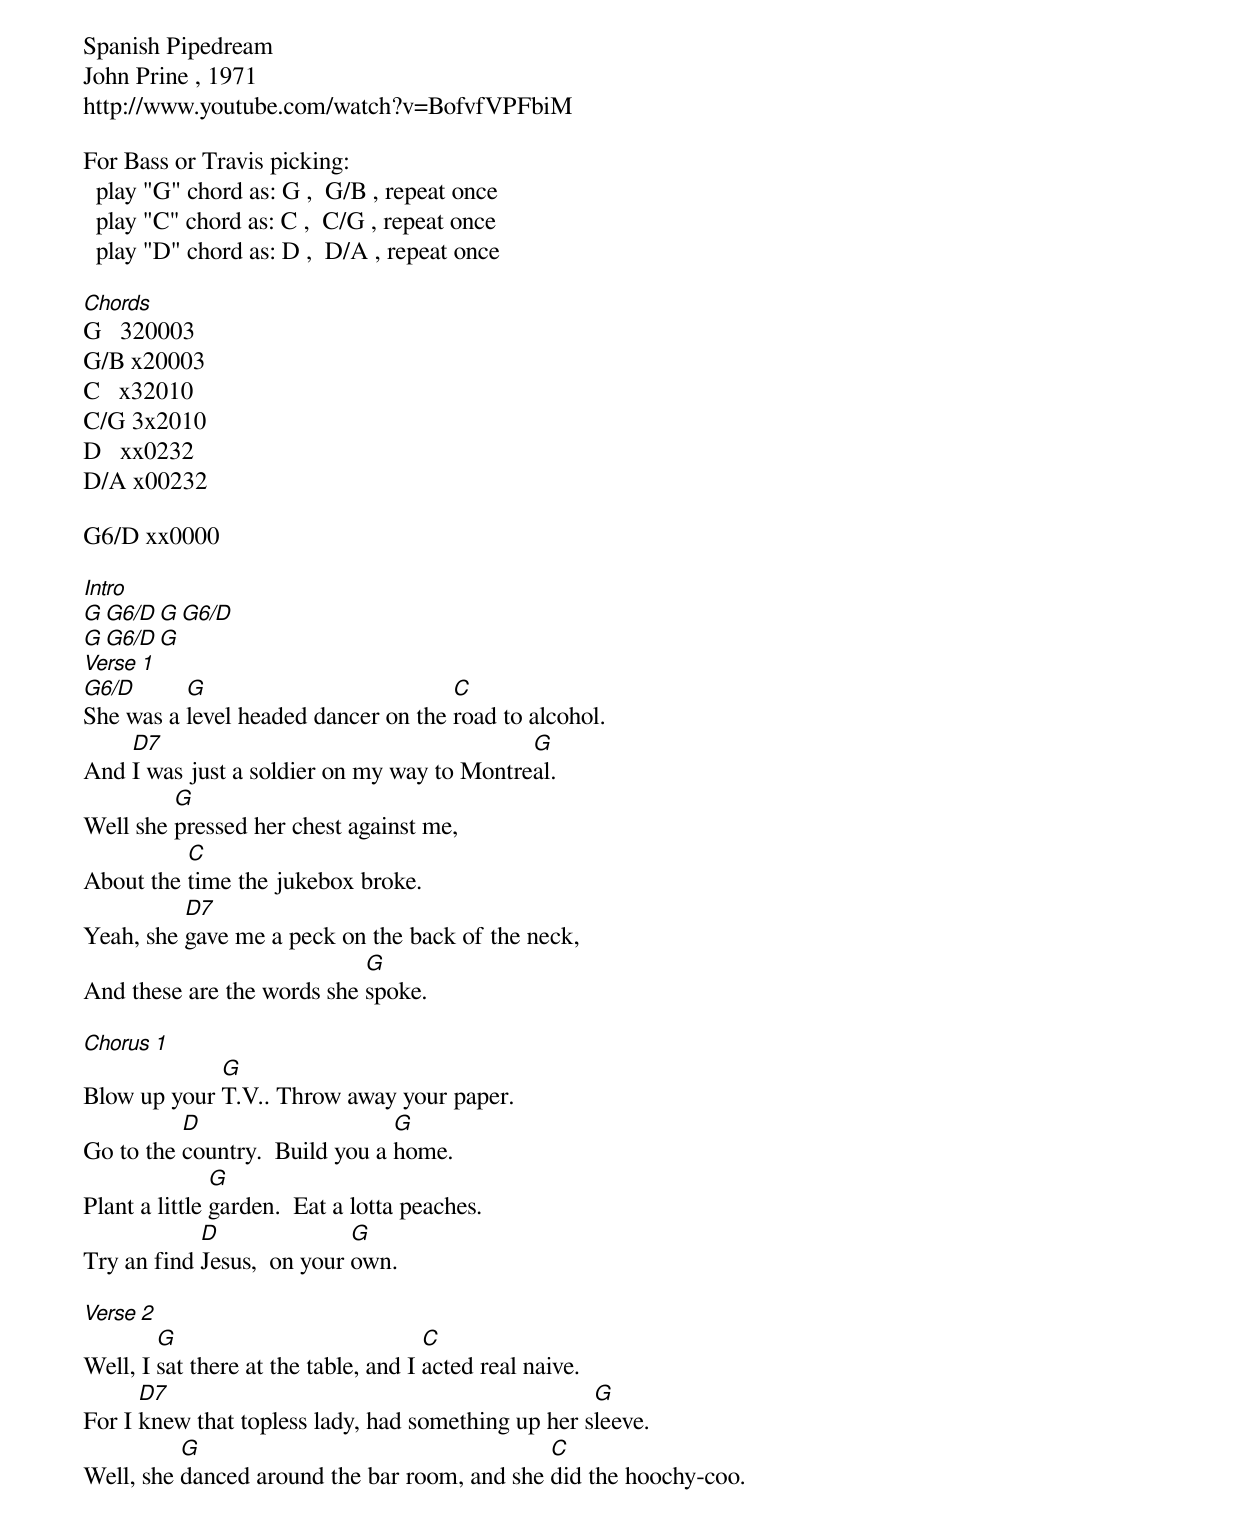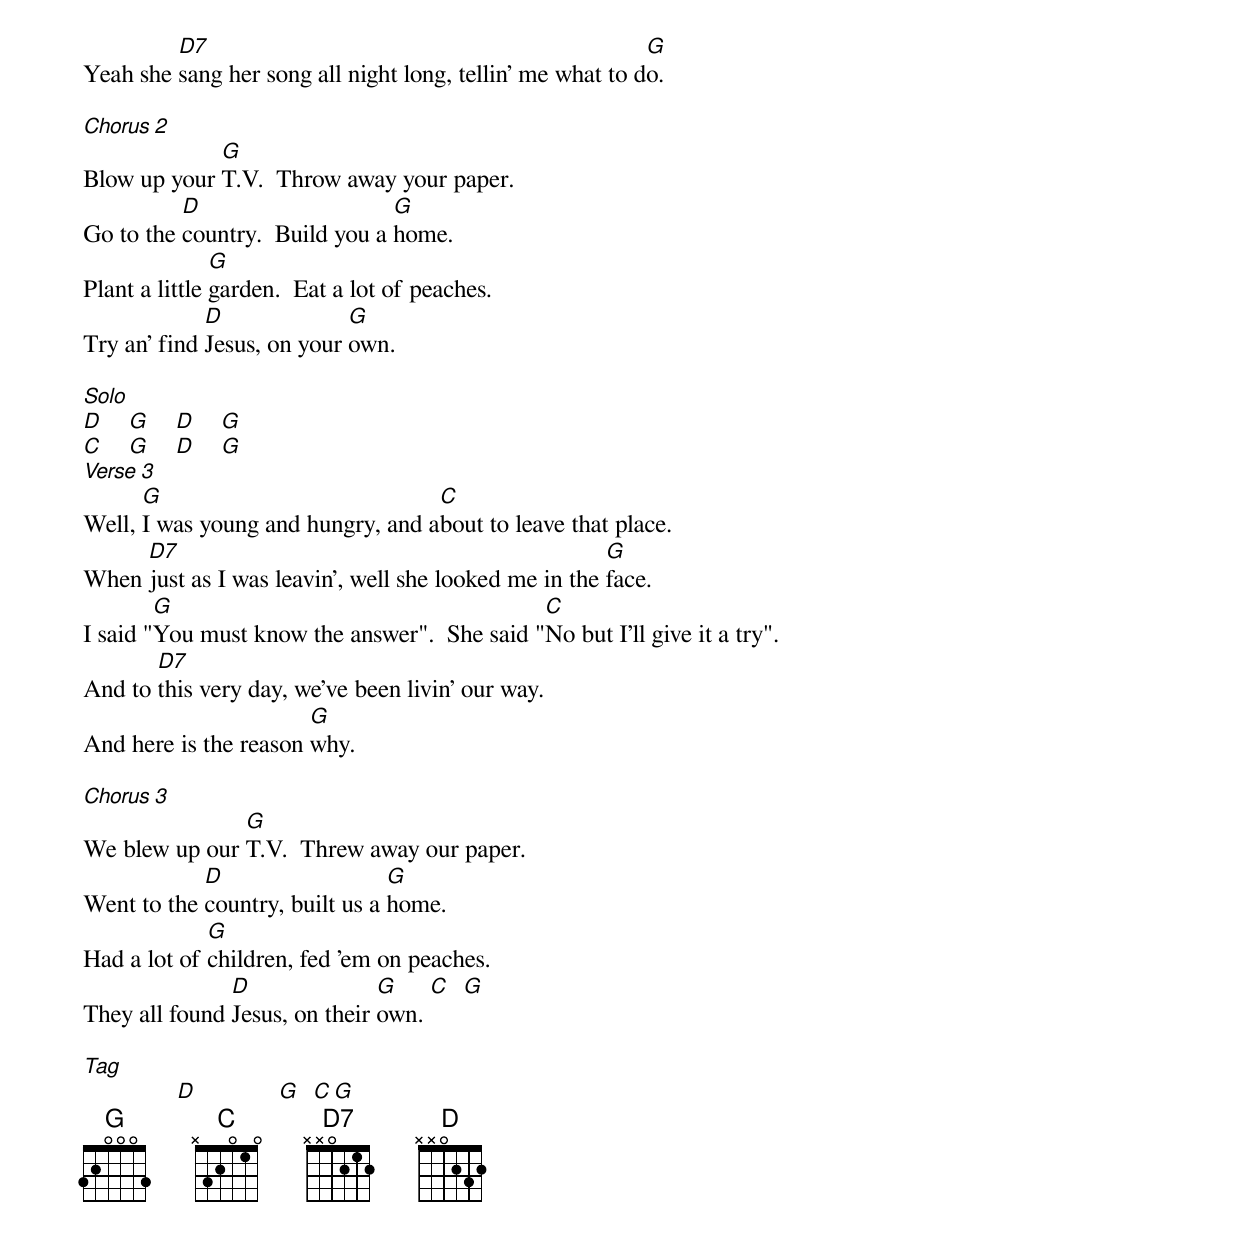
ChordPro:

Spanish Pipedream
John Prine , 1971
http://www.youtube.com/watch?v=BofvfVPFbiM

For Bass or Travis picking:
  play "G" chord as: G ,  G/B , repeat once
  play "C" chord as: C ,  C/G , repeat once
  play "D" chord as: D ,  D/A , repeat once

[Chords]
G   320003
G/B x20003
C   x32010
C/G 3x2010
D   xx0232
D/A x00232

G6/D xx0000

[Intro]
[G][G6/D][G][G6/D]
[G][G6/D][G]
[Verse 1]
[G6/D]She was a [G]level headed dancer on the [C]road to alcohol.
And [D7]I was just a soldier on my way to Montre[G]al.
Well she [G]pressed her chest against me,
About the [C]time the jukebox broke.
Yeah, she [D7]gave me a peck on the back of the neck,
And these are the words she [G]spoke.

[Chorus 1]
Blow up your [G]T.V.. Throw away your paper.
Go to the [D]country.  Build you a [G]home.
Plant a little [G]garden.  Eat a lotta peaches.
Try an find [D]Jesus,  on your [G]own.

[Verse 2]
Well, I [G]sat there at the table, and I [C]acted real naive.
For I [D7]knew that topless lady, had something up her s[G]leeve.
Well, she [G]danced around the bar room, and she [C]did the hoochy-coo.
Yeah she [D7]sang her song all night long, tellin' me what to d[G]o.

[Chorus 2]
Blow up your [G]T.V.  Throw away your paper.
Go to the [D]country.  Build you a [G]home.
Plant a little [G]garden.  Eat a lot of peaches.
Try an' find [D]Jesus, on your [G]own.

[Solo]
[D]    [G]    [D]    [G]
[C]    [G]    [D]    [G]
[Verse 3]
Well, [G]I was young and hungry, and a[C]bout to leave that place.
When [D7]just as I was leavin', well she looked me in the [G]face.
I said "[G]You must know the answer".  She said "[C]No but I'll give it a try".
And to [D7]this very day, we've been livin' our way.
And here is the reason [G]why.

[Chorus 3]
We blew up our [G]T.V.  Threw away our paper.
Went to the [D]country, built us a [G]home.
Had a lot of [G]children, fed 'em on peaches.
They all found [D]Jesus, on their [G]own. [C]  [G]

[Tag]
               [D]             [G]  [C][G]
